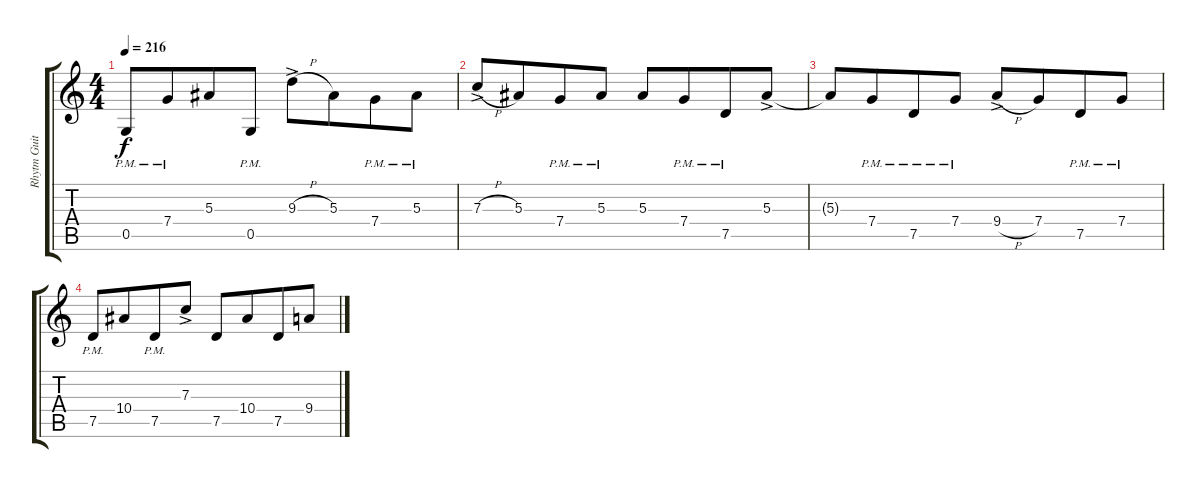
\track ("Rhytm Guitar" "Rhytm Guit") {instrument distortionguitar}
\staff {score tabs}
\tuning (D4 A3 F3 C3 G2 D2) {hide}
\ts (4 4)
\tempo 216
\clef g2
\ks c
0.5{pm}.8{dy f} 7.4{pm}.8{beam merge} 5.3.8 0.5{pm}.8 9.3{h ac}.8 5.3.8{beam merge} 7.4{pm}.8 5.3{pm}.8 |
7.3{h ac}.8 5.3.8{beam merge} 7.4{pm}.8 5.3{pm}.8 5.3.8 7.4{pm}.8{beam merge} 7.5{pm}.8 5.3{ac}.8 |
5.3{t}.8 7.4{pm}.8{beam merge} 7.5{pm}.8 7.4{pm}.8 9.4{h ac}.8 7.4.8{beam merge} 7.5{pm}.8 7.4{pm}.8 |
7.5{pm}.8 10.4.8{beam merge} 7.5{pm}.8 7.3{ac}.8 7.5.8 10.4.8{beam merge} 7.5.8 9.4.8
